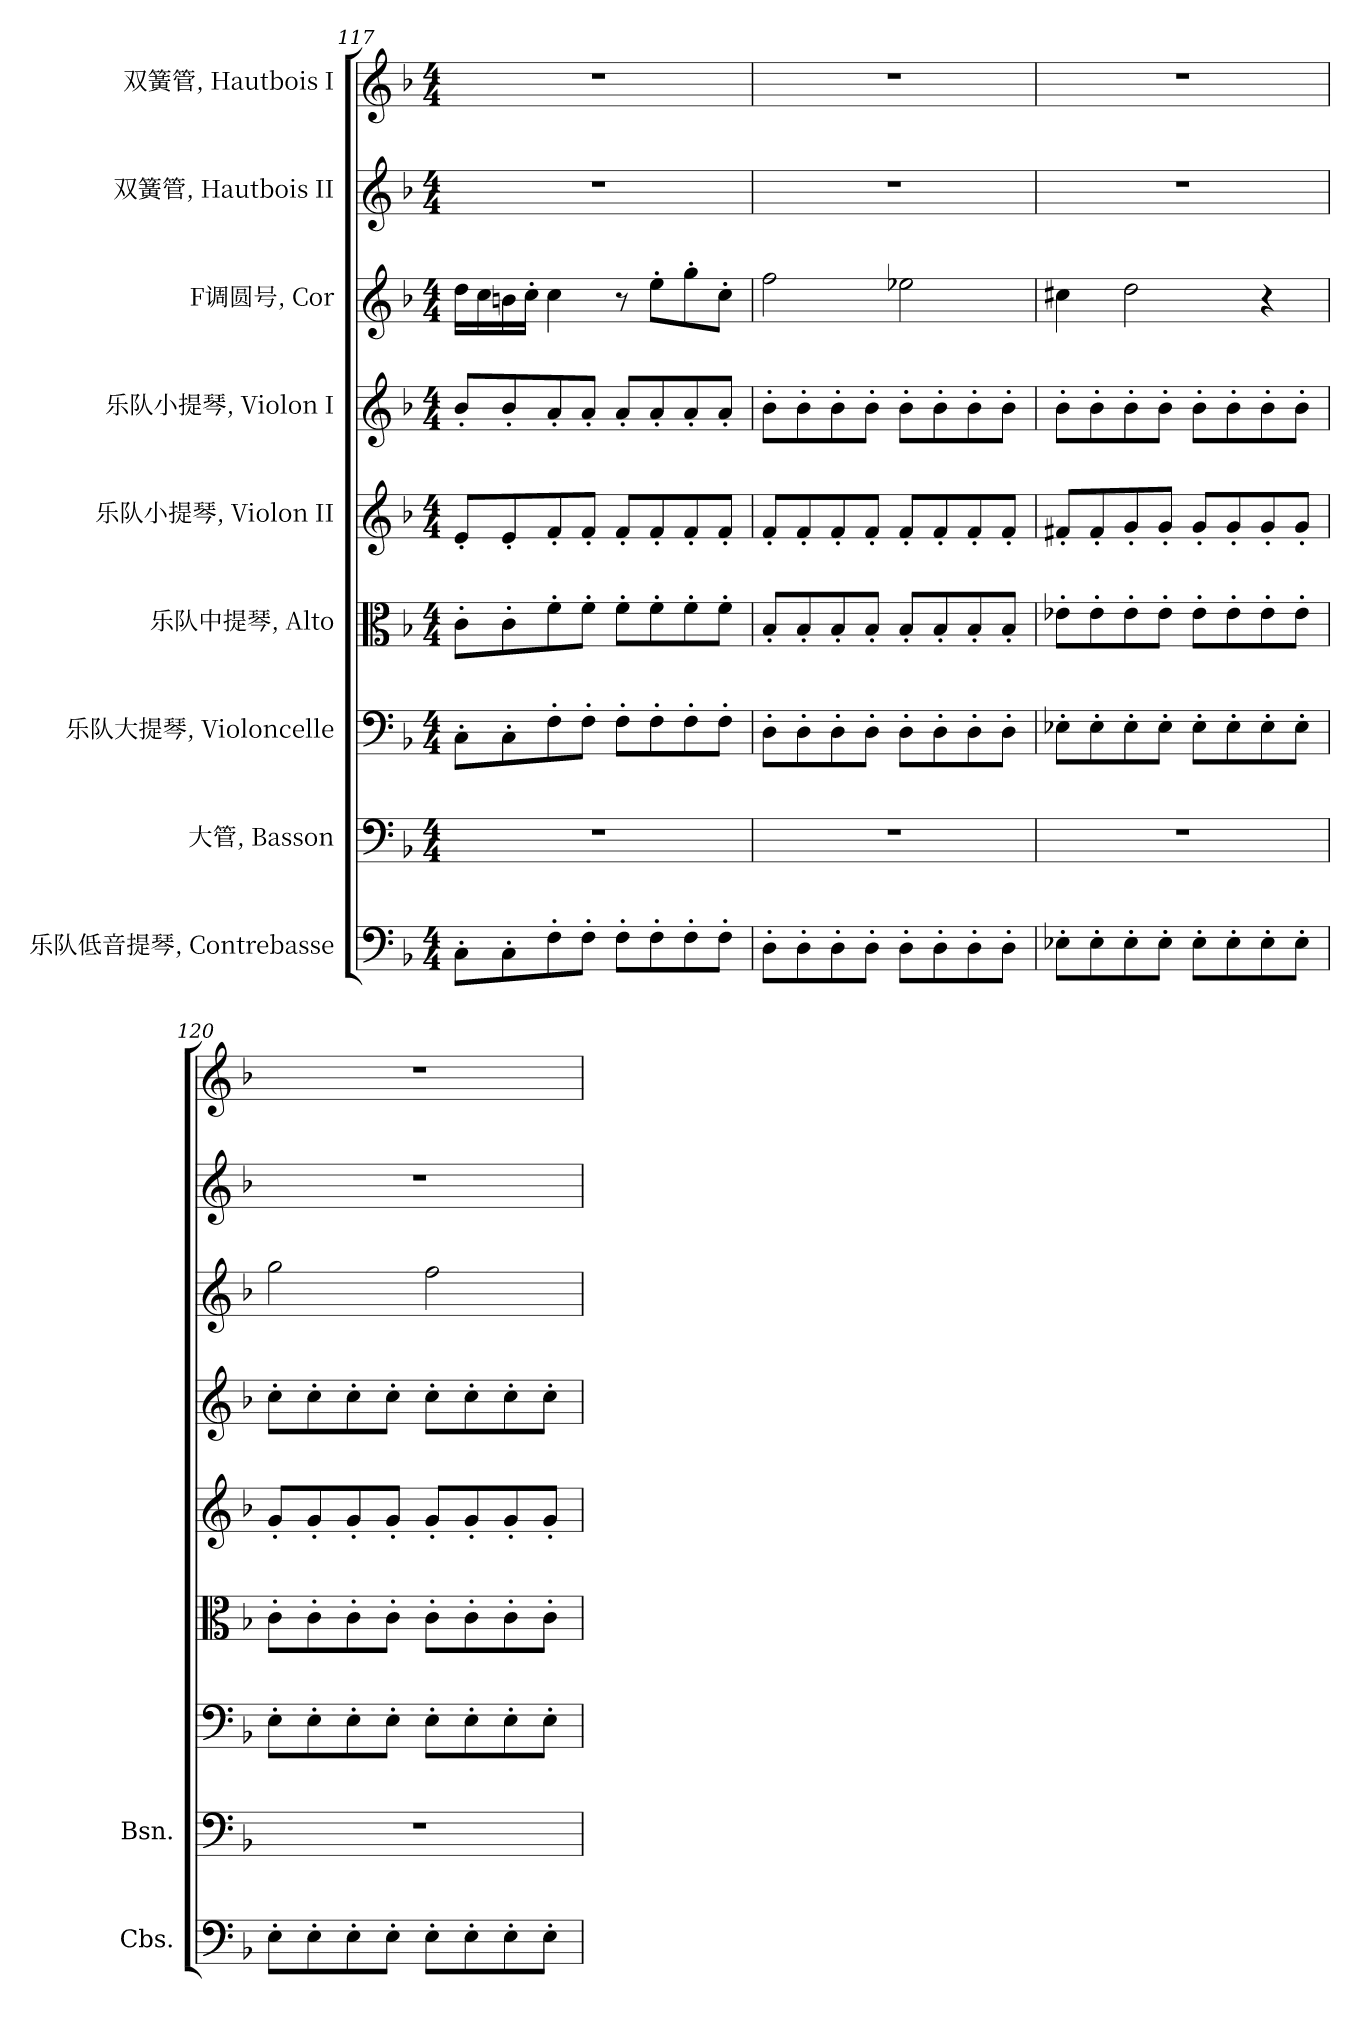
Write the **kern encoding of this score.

**kern	**kern	**kern	**kern	**kern	**kern	**kern	**kern	**kern
*part9	*part8	*part7	*part6	*part5	*part4	*part3	*part2	*part1
*staff9	*staff8	*staff7	*staff6	*staff5	*staff4	*staff3	*staff2	*staff1
*I"乐队低音提琴, Contrebasse	*I"大管, Basson	*I"乐队大提琴, Violoncelle	*I"乐队中提琴, Alto	*I"乐队小提琴, Violon II	*I"乐队小提琴, Violon I	*I"F调圆号, Cor	*I"双簧管, Hautbois II	*I"双簧管, Hautbois I
*I'Cbs.	*I'Bsn.	*	*	*	*	*	*	*
*clefF4	*clefF4	*clefF4	*clefC3	*clefG2	*clefG2	*clefG2	*clefG2	*clefG2
*ITrd7c12	*	*	*	*	*	*ITrd4c7	*	*
*k[b-]	*k[b-]	*k[b-]	*k[b-]	*k[b-]	*k[b-]	*k[b-e-]	*k[b-]	*k[b-]
*M4/4	*M4/4	*M4/4	*M4/4	*M4/4	*M4/4	*M4/4	*M4/4	*M4/4
=117	=117	=117	=117	=117	=117	=117	=117	=117
8CC'\L	1r	8C'\L	8c'\L	8e'/L	8b-'/L	16g\LL	1r	1r
.	.	.	.	.	.	16f\	.	.
8CC'\	.	8C'\	8c'\	8e'/	8b-'/	16en\	.	.
.	.	.	.	.	.	16f'\JJ	.	.
8FF'\	.	8F'\	8f'\	8f'/	8a'/	4f\	.	.
8FF'\J	.	8F'\J	8f'\J	8f'/J	8a'/J	.	.	.
8FF'\L	.	8F'\L	8f'\L	8f'/L	8a'/L	8r	.	.
8FF'\	.	8F'\	8f'\	8f'/	8a'/	8a'\L	.	.
8FF'\	.	8F'\	8f'\	8f'/	8a'/	8cc'\	.	.
8FF'\J	.	8F'\J	8f'\J	8f'/J	8a'/J	8f'\J	.	.
=118	=118	=118	=118	=118	=118	=118	=118	=118
8DD'\L	1r	8D'\L	8B-'/L	8f'/L	8b-'\L	2b-\	1r	1r
8DD'\	.	8D'\	8B-'/	8f'/	8b-'\	.	.	.
8DD'\	.	8D'\	8B-'/	8f'/	8b-'\	.	.	.
8DD'\J	.	8D'\J	8B-'/J	8f'/J	8b-'\J	.	.	.
8DD'\L	.	8D'\L	8B-'/L	8f'/L	8b-'\L	2a-X\	.	.
8DD'\	.	8D'\	8B-'/	8f'/	8b-'\	.	.	.
8DD'\	.	8D'\	8B-'/	8f'/	8b-'\	.	.	.
8DD'\J	.	8D'\J	8B-'/J	8f'/J	8b-'\J	.	.	.
!!LO:PB:g=z
=119	=119	=119	=119	=119	=119	=119	=119	=119
8EE-X'\L	1r	8E-X'\L	8e-X'\L	8f#X'/L	8b-'\L	4f#X\	1r	1r
8EE-'\	.	8E-'\	8e-'\	8f#'/	8b-'\	.	.	.
8EE-'\	.	8E-'\	8e-'\	8g'/	8b-'\	2g\	.	.
8EE-'\J	.	8E-'\J	8e-'\J	8g'/J	8b-'\J	.	.	.
8EE-'\L	.	8E-'\L	8e-'\L	8g'/L	8b-'\L	.	.	.
8EE-'\	.	8E-'\	8e-'\	8g'/	8b-'\	.	.	.
8EE-'\	.	8E-'\	8e-'\	8g'/	8b-'\	4r	.	.
8EE-'\J	.	8E-'\J	8e-'\J	8g'/J	8b-'\J	.	.	.
=120	=120	=120	=120	=120	=120	=120	=120	=120
8EE'\L	1r	8E'\L	8c'\L	8g'/L	8cc'\L	2cc\	1r	1r
8EE'\	.	8E'\	8c'\	8g'/	8cc'\	.	.	.
8EE'\	.	8E'\	8c'\	8g'/	8cc'\	.	.	.
8EE'\J	.	8E'\J	8c'\J	8g'/J	8cc'\J	.	.	.
8EE'\L	.	8E'\L	8c'\L	8g'/L	8cc'\L	2b-\	.	.
8EE'\	.	8E'\	8c'\	8g'/	8cc'\	.	.	.
8EE'\	.	8E'\	8c'\	8g'/	8cc'\	.	.	.
8EE'\J	.	8E'\J	8c'\J	8g'/J	8cc'\J	.	.	.
=	=	=	=	=	=	=	=	=
*-	*-	*-	*-	*-	*-	*-	*-	*-
